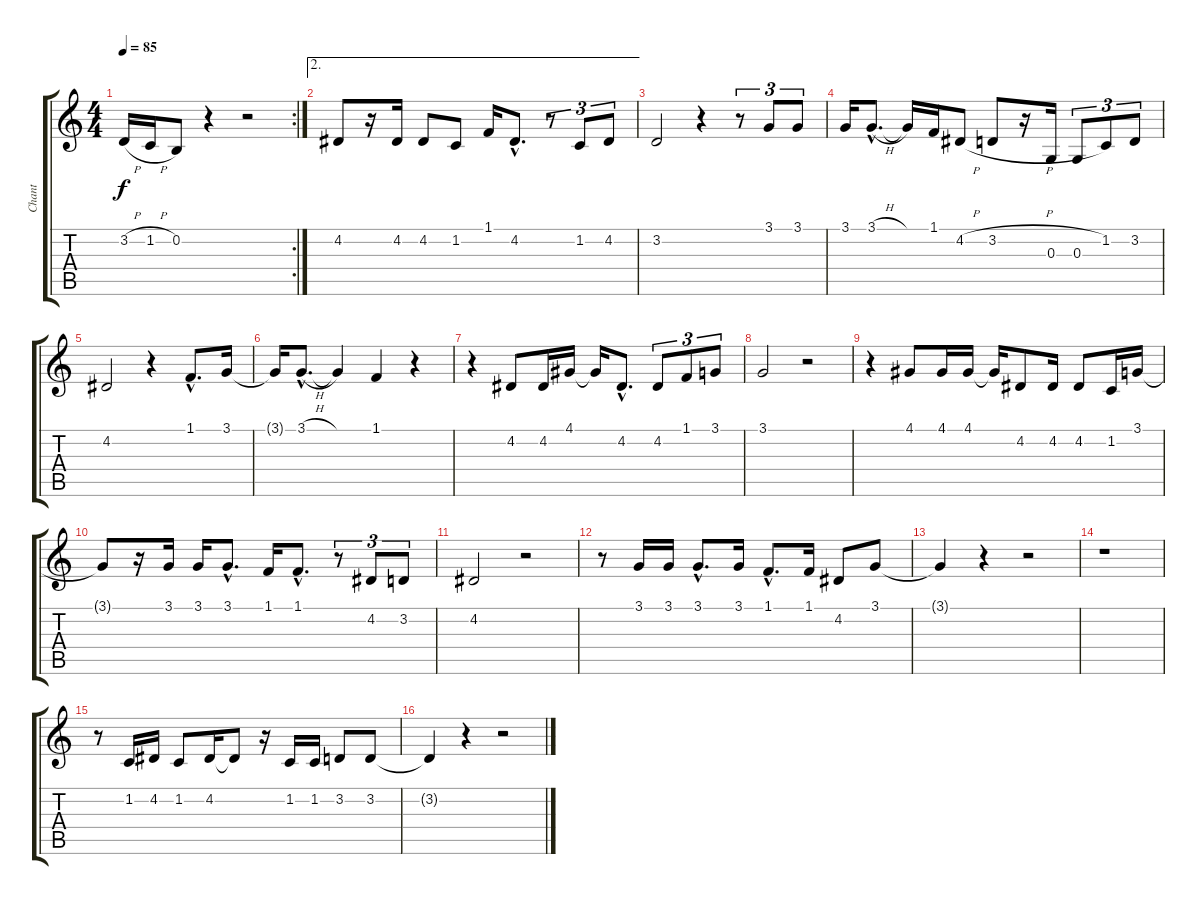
\track ("Chant" "Chant") {instrument altosax}
\staff {score tabs}
\tuning (E4 B3 G3 D3 A2 E2) {hide}
\rc 2
\ts (4 4)
\tempo 85
\clef g2
\ks c
3.2{h}.16{dy f} 1.2{h}.16 0.2.8 r.4 r.2 |
\ae 2
4.2.8 r.16 4.2.16 4.2.8 1.2.8 1.1.16 4.2{hac}.8{d} r.8{tu (3 2)} 1.2.8{tu (3 2)} 4.2.8{tu (3 2)} |
3.2.2 r.4 r.8{tu (3 2)} 3.1.8{tu (3 2)} 3.1.8{tu (3 2)} |
3.1.16 3.1{h hac}.8{d} 3.1{t}.16 1.1.16 4.2{h}.8 3.2{h}.8 r.16 0.3.16 0.3.8{tu (3 2)} 1.2.8{tu (3 2)} 3.2.8{tu (3 2)} |
4.2.2 r.4 1.1{hac}.8{d} 3.1.16 |
3.1{t}.16 3.1{h hac}.8{d} 3.1{t}.4 1.1.4 r.4 |
r.4 4.2.8 4.2.16 4.1.16 4.1{t}.16 4.2{hac}.8{d} 4.2.8{tu (3 2)} 1.1.8{tu (3 2)} 3.1.8{tu (3 2)} |
3.1.2 r.2 |
r.4 4.1.8 4.1.16 4.1.16 4.1{t}.16 4.2.8 4.2.16 4.2.8 1.2.16 3.1.16 |
3.1{t}.8 r.16 3.1.16 3.1.16 3.1{hac}.8{d} 1.1.16 1.1{hac}.8{d} r.8{tu (3 2)} 4.2.8{tu (3 2)} 3.2.8{tu (3 2)} |
4.2.2 r.2 |
r.8 3.1.16 3.1.16 3.1{hac}.8{d} 3.1.16 1.1{hac}.8{d} 1.1.16 4.2.8 3.1.8 |
3.1{t}.4 r.4 r.2 |
r.1 |
r.8 1.2.16 4.2.16 1.2.8 4.2.16 4.2{t}.8 r.16 1.2.16 1.2.16 3.2.8 3.2.8 |
3.2{t}.4 r.4 r.2
